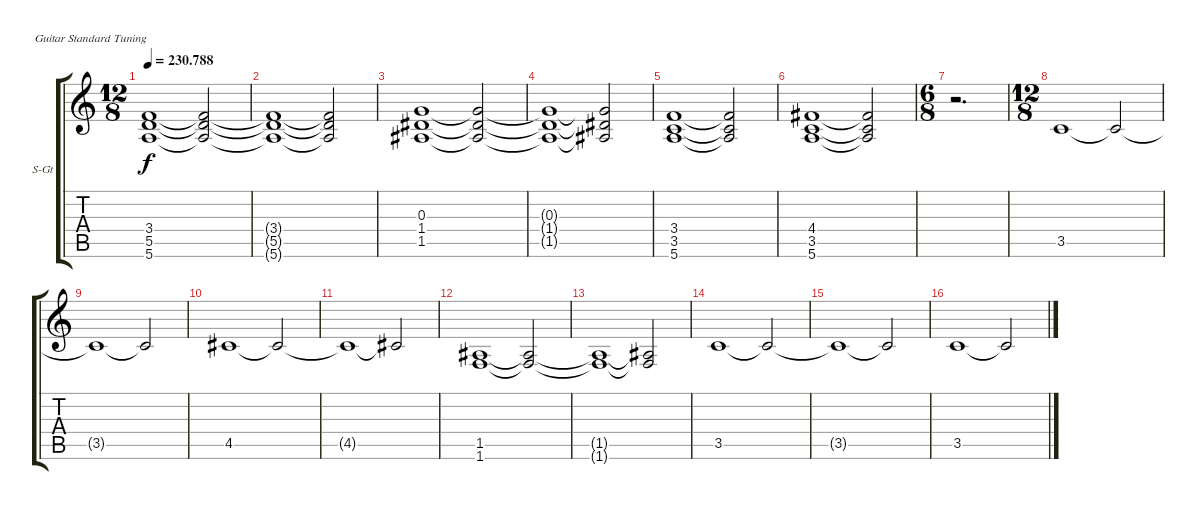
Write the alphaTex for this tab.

\bracketExtendMode groupsimilarinstruments
\firstSystemTrackNameOrientation horizontal
\otherSystemsTrackNameOrientation horizontal
\track ("Синтезатор I" "S-Gt") {instrument choiraahs}
\staff {score tabs}
\tuning (E4 B3 G3 D3 A2 E2)
\displaytranspose 12
\ts (12 8)
\tempo
230.788
\accidentals auto
\clef g2
\ottava regular
\simile none
\ks c
(3.4 5.5 5.6).1{dy f} (3.4{t} 5.5{t} 5.6{t}).2 |
(3.4{t} 5.5{t} 5.6{t}).1 (3.4{t} 5.5{t} 5.6{t}).2 |
(0.3 1.4 1.5).1 (0.3{t} 1.4{t} 1.5{t}).2 |
(0.3{t} 1.4{t} 1.5{t}).1 (0.3{t} 1.4{t} 1.5{t}).2 |
(3.4 3.5 5.6).1 (3.4{t} 3.5{t} 5.6{t}).2 |
(4.4 3.5 5.6).1 (4.4{t} 3.5{t} 5.6{t}).2 |
\ts (6 8)
\beaming (8 2 2 2 2)
r.2{d} |
\ts (12 8)
\beaming (8 2 2 2 6)
3.5.1 3.5{t}.2 |
3.5{t}.1 3.5{t}.2 |
4.5.1 4.5{t}.2 |
4.5{t}.1 4.5{t}.2 |
(1.5 1.6).1 (1.5{t} 1.6{t}).2 |
(1.5{t} 1.6{t}).1 (1.5{t} 1.6{t}).2 |
3.5.1 3.5{t}.2 |
3.5{t}.1 3.5{t}.2 |
3.5.1 3.5{t}.2
